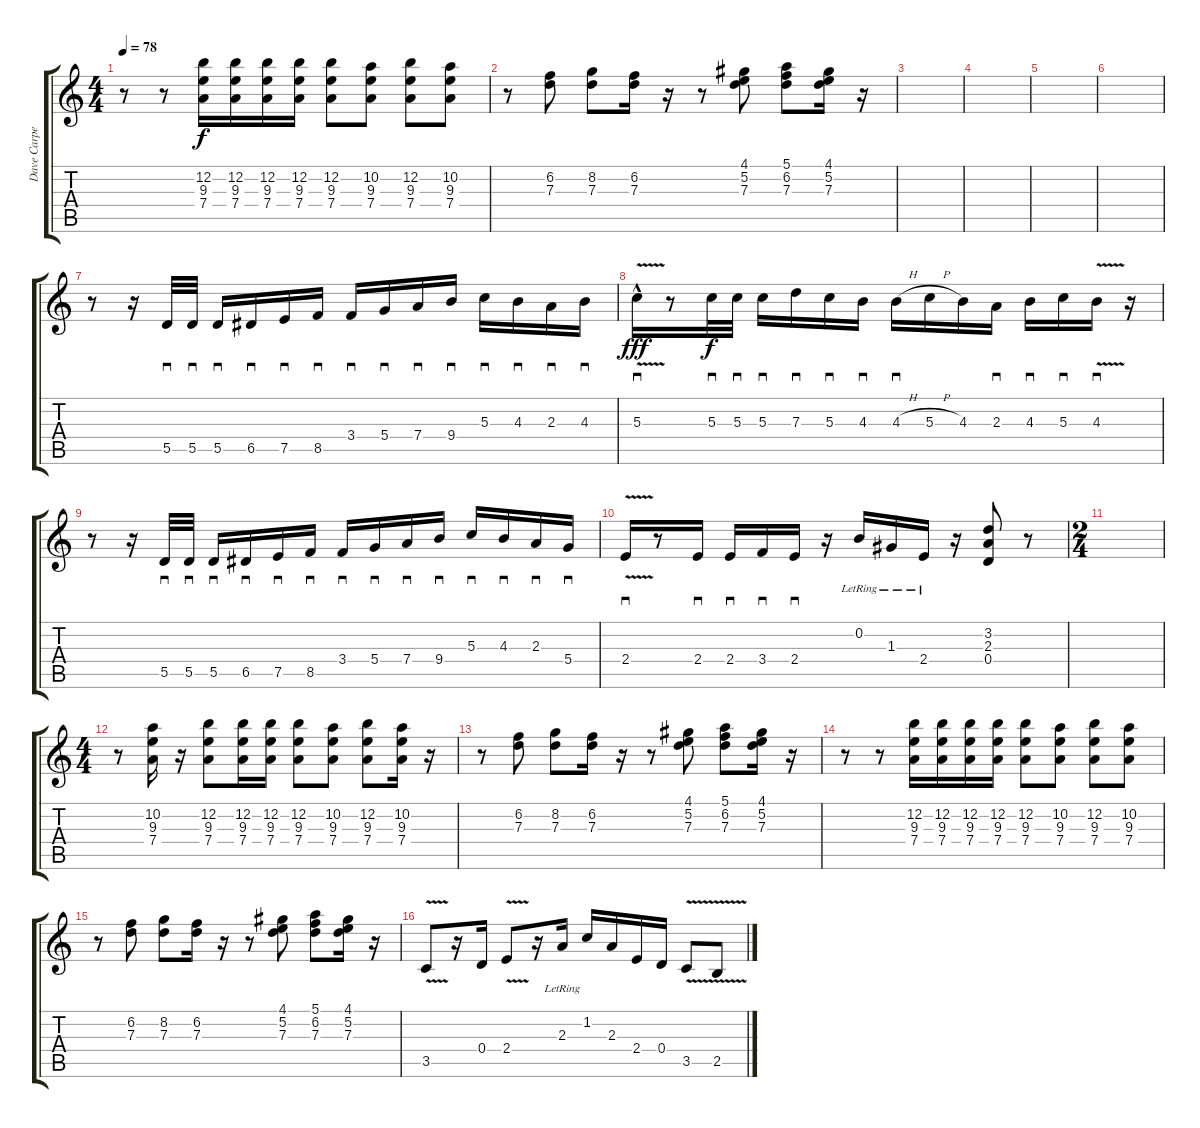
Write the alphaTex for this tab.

\track ("Dave Carpenter 2" "Dave Carpe") {instrument overdrivenguitar}
\staff {score tabs}
\tuning (E4 B3 G3 D3 A2 E2) {hide}
\ts (4 4)
\tempo 78
\clef g2
\ks c
r.8{dy f} r.8 (12.2 9.3 7.4).16 (12.2 9.3 7.4).16 (12.2 9.3 7.4).16 (12.2 9.3 7.4).16 (12.2 9.3 7.4).8 (10.2 9.3 7.4).8 (12.2 9.3 7.4).8 (10.2 9.3 7.4).8 |
r.8 (6.2 7.3).8 (8.2 7.3).8 (6.2 7.3).16 r.16 r.8 (4.1 5.2 7.3).8 (5.1 6.2 7.3).8 (4.1 5.2 7.3).16 r.16 |
|
|
|
|
r.8 r.16 5.5.32{sd instrument electricguitarclean} 5.5.32{sd} 5.5.16{sd} 6.5.16{sd} 7.5.16{sd} 8.5.16{sd} 3.4.16{sd} 5.4.16{sd} 7.4.16{sd} 9.4.16{sd} 5.3.16{sd} 4.3.16{sd} 2.3.16{sd} 4.3.16{sd} |
5.3{v hac}.16{sd dy fff} r.8 5.3.32{sd dy f} 5.3.32{sd} 5.3.16{sd} 7.3.16{sd} 5.3.16{sd} 4.3.16{sd} 4.3{h}.16{sd} 5.3{h}.16 4.3.16 2.3.16{sd} 4.3.16{sd} 5.3.16{sd} 4.3{v}.16{sd} r.16 |
r.8 r.16 5.5.32{sd} 5.5.32{sd} 5.5.16{sd} 6.5.16{sd} 7.5.16{sd} 8.5.16{sd} 3.4.16{sd} 5.4.16{sd} 7.4.16{sd} 9.4.16{sd} 5.3.16{sd} 4.3.16{sd} 2.3.16{sd} 5.4.16{sd} |
2.4{v}.16{sd} r.8 2.4.16{sd} 2.4.16{sd} 3.4.16{sd} 2.4.16{sd} r.16 0.2{lr}.16 1.3{lr}.16 2.4{lr}.16 r.16 (3.2 2.3 0.4).8 r.8 |
\ts (2 4)
|
\ts (4 4)
r.8 (10.2 9.3 7.4).16{instrument overdrivenguitar} r.16 (12.2 9.3 7.4).8 (12.2 9.3 7.4).16 (12.2 9.3 7.4).16 (12.2 9.3 7.4).8 (10.2 9.3 7.4).8 (12.2 9.3 7.4).8 (10.2 9.3 7.4).16 r.16 |
r.8 (6.2 7.3).8 (8.2 7.3).8 (6.2 7.3).16 r.16 r.8 (4.1 5.2 7.3).8 (5.1 6.2 7.3).8 (4.1 5.2 7.3).16 r.16 |
r.8 r.8 (12.2 9.3 7.4).16 (12.2 9.3 7.4).16 (12.2 9.3 7.4).16 (12.2 9.3 7.4).16 (12.2 9.3 7.4).8 (10.2 9.3 7.4).8 (12.2 9.3 7.4).8 (10.2 9.3 7.4).8 |
r.8 (6.2 7.3).8 (8.2 7.3).8 (6.2 7.3).16 r.16 r.8 (4.1 5.2 7.3).8 (5.1 6.2 7.3).8 (4.1 5.2 7.3).16 r.16 |
3.5{v}.8 r.16 0.4.16 2.4{v}.8 r.16 2.3{lr}.16 1.2.16 2.3.16 2.4.16 0.4.16 3.5{v}.8 2.5{v}.8
